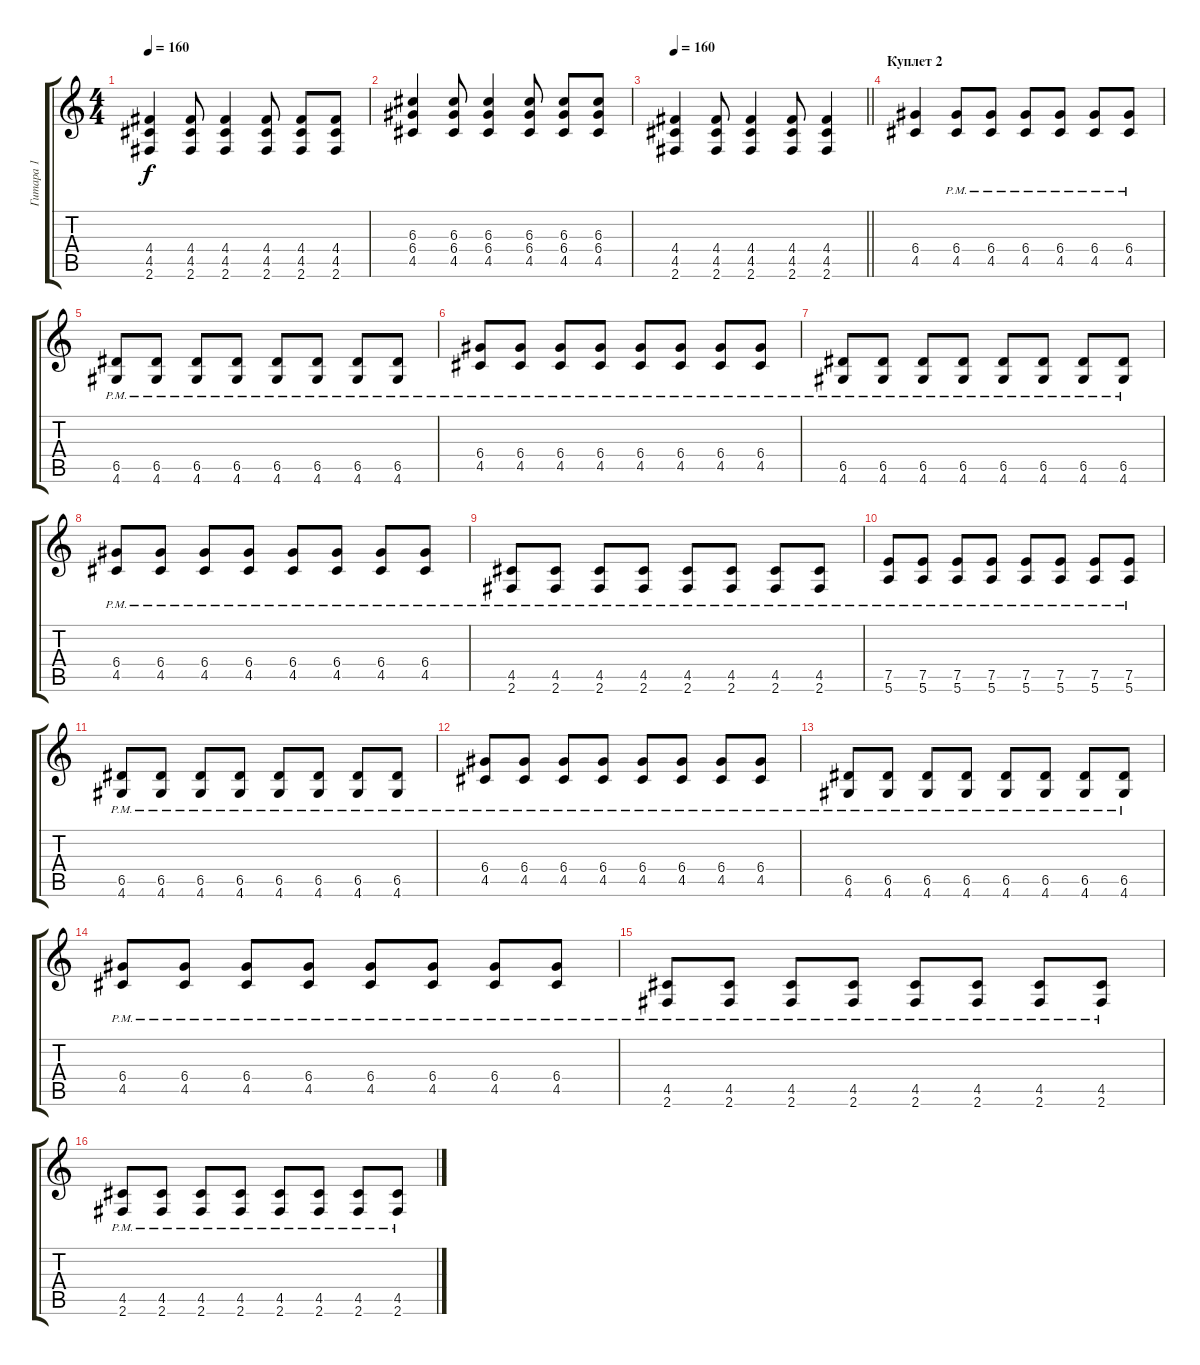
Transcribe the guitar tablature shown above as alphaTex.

\track ("Гитара 1" "Гитара 1") {instrument distortionguitar}
\staff {score tabs}
\tuning (E4 B3 G3 D3 A2 E2) {hide}
\ts (4 4)
\tempo 160
\clef g2
\ks c
(4.4 4.5 2.6).4{dy f} (4.4 4.5 2.6).8 (4.4 4.5 2.6).4 (4.4 4.5 2.6).8 (4.4 4.5 2.6).8 (4.4 4.5 2.6).8 |
(6.3 6.4 4.5).4 (6.3 6.4 4.5).8 (6.3 6.4 4.5).4 (6.3 6.4 4.5).8 (6.3 6.4 4.5).8 (6.3 6.4 4.5).8 |
\tempo 160
\barLineRight lightlight
(4.4 4.5 2.6).4 (4.4 4.5 2.6).8 (4.4 4.5 2.6).4 (4.4 4.5 2.6).8 (4.4 4.5 2.6).4 |
\section ("" "Куплет 2")
(6.4 4.5).4 (6.4{pm} 4.5{pm}).8 (6.4{pm} 4.5{pm}).8 (6.4{pm} 4.5{pm}).8 (6.4{pm} 4.5{pm}).8 (6.4{pm} 4.5{pm}).8 (6.4{pm} 4.5{pm}).8 |
(6.5{pm} 4.6{pm}).8 (6.5{pm} 4.6{pm}).8 (6.5{pm} 4.6{pm}).8 (6.5{pm} 4.6{pm}).8 (6.5{pm} 4.6{pm}).8 (6.5{pm} 4.6{pm}).8 (6.5{pm} 4.6{pm}).8 (6.5{pm} 4.6{pm}).8 |
(6.4{pm} 4.5{pm}).8 (6.4{pm} 4.5{pm}).8 (6.4{pm} 4.5{pm}).8 (6.4{pm} 4.5{pm}).8 (6.4{pm} 4.5{pm}).8 (6.4{pm} 4.5{pm}).8 (6.4{pm} 4.5{pm}).8 (6.4{pm} 4.5{pm}).8 |
(6.5{pm} 4.6{pm}).8 (6.5{pm} 4.6{pm}).8 (6.5{pm} 4.6{pm}).8 (6.5{pm} 4.6{pm}).8 (6.5{pm} 4.6{pm}).8 (6.5{pm} 4.6{pm}).8 (6.5{pm} 4.6{pm}).8 (6.5{pm} 4.6{pm}).8 |
(6.4{pm} 4.5{pm}).8 (6.4{pm} 4.5{pm}).8 (6.4{pm} 4.5{pm}).8 (6.4{pm} 4.5{pm}).8 (6.4{pm} 4.5{pm}).8 (6.4{pm} 4.5{pm}).8 (6.4{pm} 4.5{pm}).8 (6.4{pm} 4.5{pm}).8 |
(4.5{pm} 2.6{pm}).8 (4.5{pm} 2.6{pm}).8 (4.5{pm} 2.6{pm}).8 (4.5{pm} 2.6{pm}).8 (4.5{pm} 2.6{pm}).8 (4.5{pm} 2.6{pm}).8 (4.5{pm} 2.6{pm}).8 (4.5{pm} 2.6{pm}).8 |
(7.5{pm} 5.6{pm}).8 (7.5{pm} 5.6{pm}).8 (7.5{pm} 5.6{pm}).8 (7.5{pm} 5.6{pm}).8 (7.5{pm} 5.6{pm}).8 (7.5{pm} 5.6{pm}).8 (7.5{pm} 5.6{pm}).8 (7.5{pm} 5.6{pm}).8 |
(6.5{pm} 4.6{pm}).8 (6.5{pm} 4.6{pm}).8 (6.5{pm} 4.6{pm}).8 (6.5{pm} 4.6{pm}).8 (6.5{pm} 4.6{pm}).8 (6.5{pm} 4.6{pm}).8 (6.5{pm} 4.6{pm}).8 (6.5{pm} 4.6{pm}).8 |
(6.4{pm} 4.5{pm}).8 (6.4{pm} 4.5{pm}).8 (6.4{pm} 4.5{pm}).8 (6.4{pm} 4.5{pm}).8 (6.4{pm} 4.5{pm}).8 (6.4{pm} 4.5{pm}).8 (6.4{pm} 4.5{pm}).8 (6.4{pm} 4.5{pm}).8 |
(6.5{pm} 4.6{pm}).8 (6.5{pm} 4.6{pm}).8 (6.5{pm} 4.6{pm}).8 (6.5{pm} 4.6{pm}).8 (6.5{pm} 4.6{pm}).8 (6.5{pm} 4.6{pm}).8 (6.5{pm} 4.6{pm}).8 (6.5{pm} 4.6{pm}).8 |
(6.4{pm} 4.5{pm}).8 (6.4{pm} 4.5{pm}).8 (6.4{pm} 4.5{pm}).8 (6.4{pm} 4.5{pm}).8 (6.4{pm} 4.5{pm}).8 (6.4{pm} 4.5{pm}).8 (6.4{pm} 4.5{pm}).8 (6.4{pm} 4.5{pm}).8 |
(4.5{pm} 2.6{pm}).8 (4.5{pm} 2.6{pm}).8 (4.5{pm} 2.6{pm}).8 (4.5{pm} 2.6{pm}).8 (4.5{pm} 2.6{pm}).8 (4.5{pm} 2.6{pm}).8 (4.5{pm} 2.6{pm}).8 (4.5{pm} 2.6{pm}).8 |
(4.5{pm} 2.6{pm}).8 (4.5{pm} 2.6{pm}).8 (4.5{pm} 2.6{pm}).8 (4.5{pm} 2.6{pm}).8 (4.5{pm} 2.6{pm}).8 (4.5{pm} 2.6{pm}).8 (4.5{pm} 2.6{pm}).8 (4.5{pm} 2.6{pm}).8
